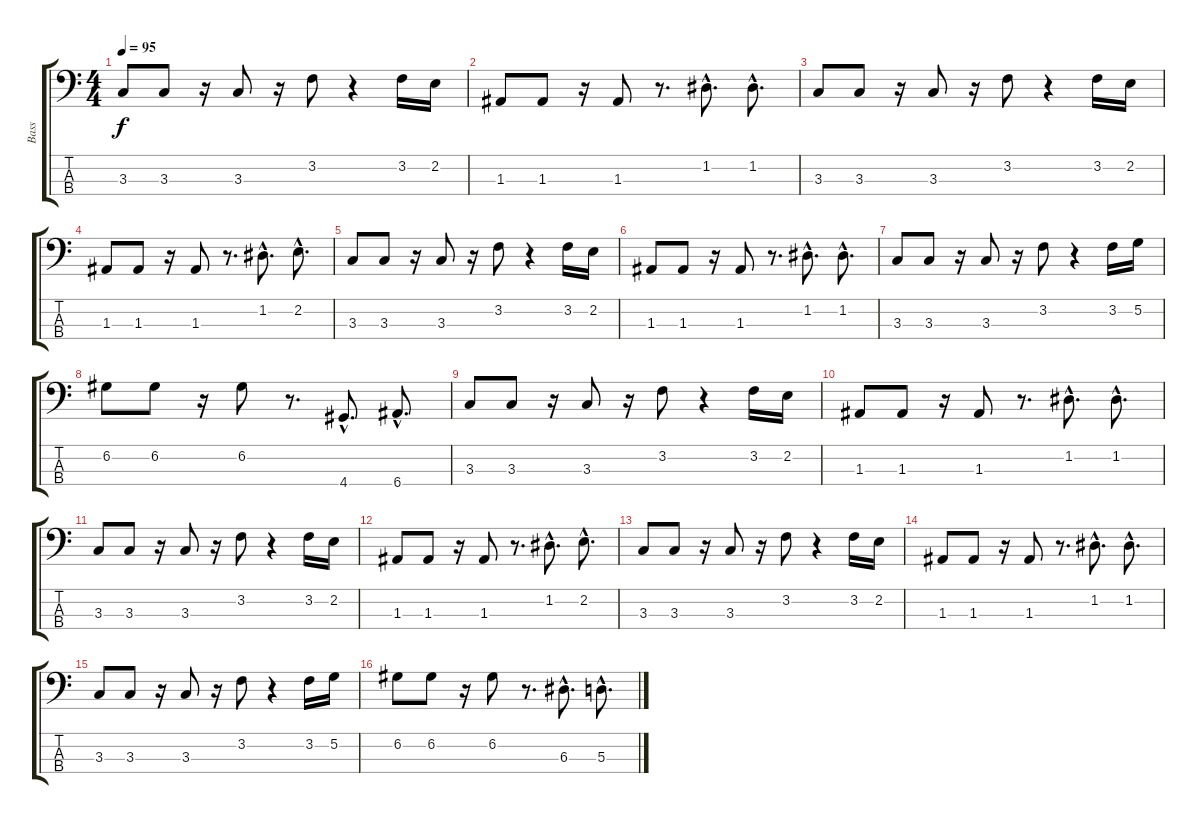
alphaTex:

\track ("Bass" "Bass") {instrument electricbassfinger}
\staff {score tabs}
\tuning (G2 D2 A1 E1) {hide}
\ts (4 4)
\tempo 95
\clef f4
\ks c
3.3.8{dy f} 3.3.8 r.16 3.3.8 r.16 3.2.8 r.4 3.2.16 2.2.16 |
1.3.8 1.3.8 r.16 1.3.8 r.8{d} 1.2{hac}.8{d} 1.2{hac}.8{d} |
3.3.8 3.3.8 r.16 3.3.8 r.16 3.2.8 r.4 3.2.16 2.2.16 |
1.3.8 1.3.8 r.16 1.3.8 r.8{d} 1.2{hac}.8{d} 2.2{hac}.8{d} |
3.3.8 3.3.8 r.16 3.3.8 r.16 3.2.8 r.4 3.2.16 2.2.16 |
1.3.8 1.3.8 r.16 1.3.8 r.8{d} 1.2{hac}.8{d} 1.2{hac}.8{d} |
3.3.8 3.3.8 r.16 3.3.8 r.16 3.2.8 r.4 3.2.16 5.2.16 |
6.2.8 6.2.8 r.16 6.2.8 r.8{d} 4.4{hac}.8{d} 6.4{hac}.8{d} |
3.3.8 3.3.8 r.16 3.3.8 r.16 3.2.8 r.4 3.2.16 2.2.16 |
1.3.8 1.3.8 r.16 1.3.8 r.8{d} 1.2{hac}.8{d} 1.2{hac}.8{d} |
3.3.8 3.3.8 r.16 3.3.8 r.16 3.2.8 r.4 3.2.16 2.2.16 |
1.3.8 1.3.8 r.16 1.3.8 r.8{d} 1.2{hac}.8{d} 2.2{hac}.8{d} |
3.3.8 3.3.8 r.16 3.3.8 r.16 3.2.8 r.4 3.2.16 2.2.16 |
1.3.8 1.3.8 r.16 1.3.8 r.8{d} 1.2{hac}.8{d} 1.2{hac}.8{d} |
3.3.8 3.3.8 r.16 3.3.8 r.16 3.2.8 r.4 3.2.16 5.2.16 |
6.2.8 6.2.8 r.16 6.2.8 r.8{d} 6.3{hac}.8{d} 5.3{hac}.8{d}
